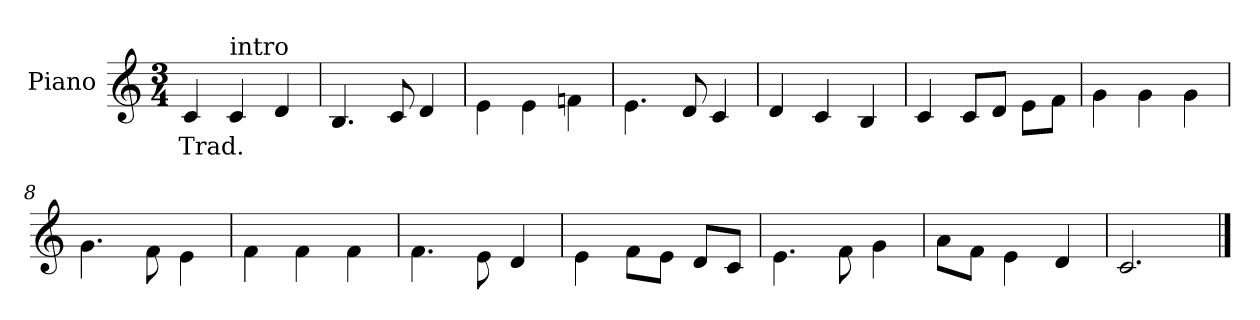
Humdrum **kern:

**kern	**text
*part1	*part1
*staff1	*staff1
*I"Piano	*
*clefG2	*
*k[]	*
*C:	*
*M3/4	*
*MM80	*
=1	=1
!	!LO:LY:b
4c/	Trad.
!LO:TX:a:t=intro	!
4c/	.
4d/	.
=2	=2
4.B/	.
8c/	.
4d/	.
=3	=3
4e\	.
4e\	.
4fn\	.
=4	=4
4.e\	.
8d/	.
4c/	.
=5	=5
4d/	.
4c/	.
4B/	.
=6	=6
4c/	.
8c/L	.
8d/J	.
8e\L	.
8f\J	.
=7	=7
4g\	.
4g\	.
4g\	.
=8	=8
4.g\	.
8f\	.
4e\	.
=9	=9
4f\	.
4f\	.
4f\	.
!!LO:LB:g=z
=10	=10
4.f\	.
8e\	.
4d/	.
=11	=11
4e\	.
8f\L	.
8e\J	.
8d/L	.
8c/J	.
=12	=12
4.e\	.
8f\	.
4g\	.
=13	=13
8a\L	.
8f\J	.
4e\	.
4d/	.
=14	=14
2.c/	.
==	==
*-	*-
